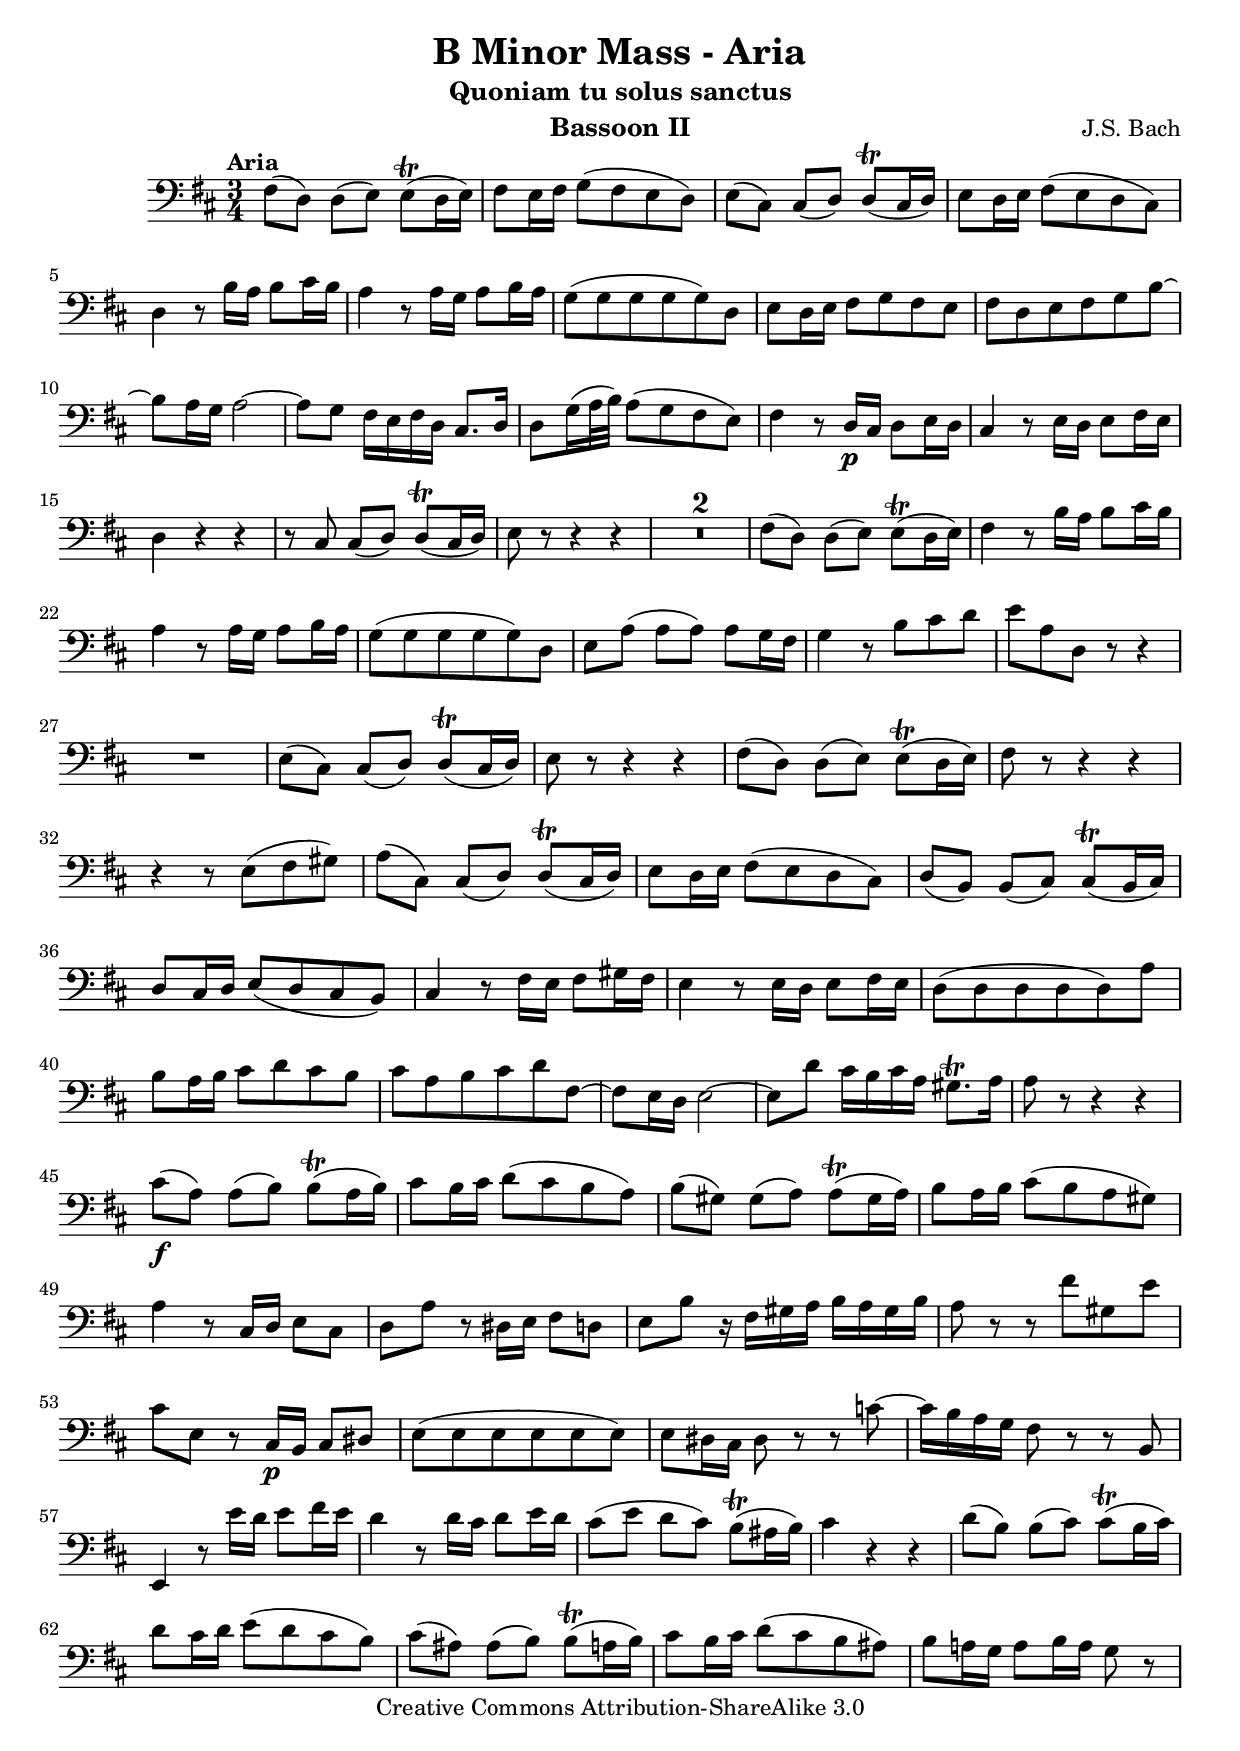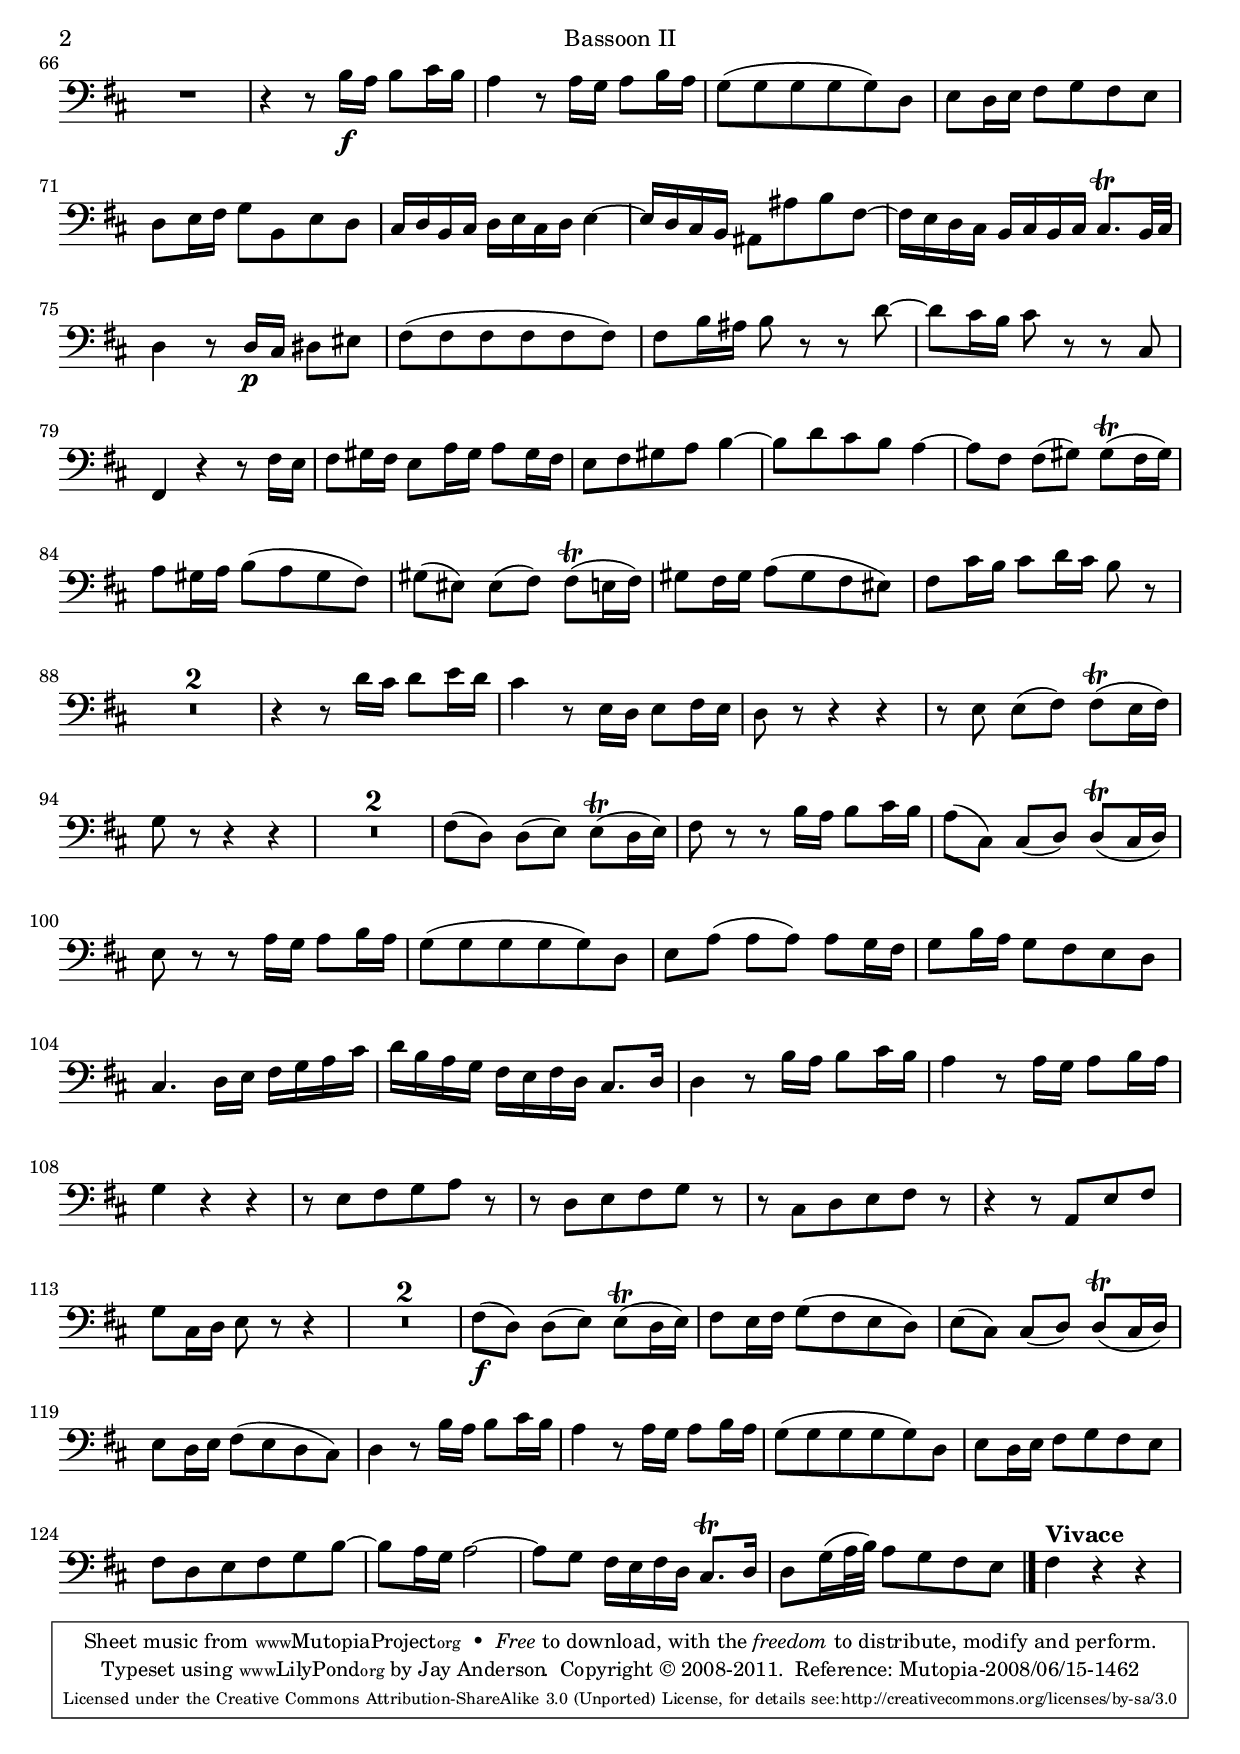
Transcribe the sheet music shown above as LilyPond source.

\version "2.14.1"

\include "defs.ily" 
\version "2.14.1"

bassoonTwoAria = \relative c
{
  \clef bass
  \key d \major
  fis8( d) d( e) e(\trill d16 e) |
  fis8 e16 fis g8( fis e d) |
  e( cis) cis( d) d(\trill cis16 d) |
  e8 d16 e fis8( e d cis) |
  d4 r8 b'16 a b8 cis16 b |
  a4 r8 a16 g a8 b16 a |
  g8( g g g g) d |
  e8 d16 e fis8 g fis e |
  fis d e fis g b~ |
  b a16 g a2~ |
  a8 g fis16 e fis d cis8. d16 |
  d8 g16( a32 b) a8( g fis e) |
  fis4 r8 d16\p cis d8 e16 d |
  cis4 r8 e16 d e8 fis16 e |
  d4 r r |
  r8 cis cis( d) d(\trill cis16 d) |
  e8 r r4 r |
  R2.*2 |
  fis8( d) d( e) e(\trill d16 e) |
  fis4 r8 b16 a b8 cis16 b |
  a4 r8 a16 g a8 b16 a |
  g8( g g g g) d |
  e a( a a) a g16 fis |
  g4 r8 b cis d |
  e a, d, r r4 |
  R2. |
  e8( cis) cis( d) d(\trill cis16 d) |
  e8 r r4 r |
  fis8( d) d( e) e(\trill d16 e) |
  fis8 r r4 r |
  r r8 e( fis gis) |
  a( cis,) cis( d) d(\trill cis16 d) |
  e8 d16 e fis8( e d cis) |
  d( b) b( cis) cis(\trill b16 cis) |
  d8 cis16 d e8( d cis b) |
  cis4 r8 fis16 e fis8 gis16 fis |
  e4 r8 e16 d e8 fis16 e |
  d8( d d d d) a' |
  b a16 b cis8 d cis b |
  cis a b cis d fis,~ |
  fis e16 d e2~ |
  e8 d' cis16 b cis a gis8.\trill a16 |
  a8 r r4 r |
  cis8(\f a) a( b) b( \trill a16 b) |
  cis8 b16 cis d8( cis b a) |
  b( gis) gis( a) a(\trill gis16 a) |
  b8 a16 b cis8( b a gis) |
  a4 r8 cis,16 d e8 cis |
  d a' r8 dis,16 e fis8 d |
  e b' r16 fis gis a b a gis b |
  a8 r r fis' gis, e' |
  cis e, r8 cis16\p b cis8 dis |
  e( e e e e e) |
  e dis16 cis dis8 r r c'~ |
  c16 b a g fis8 r r b, |
  e,4 r8 e''16 d e8 fis16 e |
  d4 r8 d16 cis d8 e16 d |
  cis8( e d cis) b(\trill ais16 b) |
  cis4 r r |
  d8( b) b( cis) cis(\trill b16 cis) |
  d8 cis16 d e8( d cis b) |
  cis( ais) ais( b) b(\trill a16 b) |
  cis8 b16 cis d8( cis b ais) |
  b8 a16 g a8 b16 a g8 r |
  R2. |
  r4 r8 b16\f a b8 cis16 b |
  a4 r8 a16 g a8 b16 a |
  g8( g g g g) d |
  e8 d16 e fis8 g fis e |
  d8 e16 fis g8 b, e d |
  cis16 d b cis d e cis d e4~ |
  e16 d cis b ais8 ais' b fis~ |
  fis16 e d cis b cis b cis cis8.\trill b32 cis |
  d4 r8 d16\p cis dis8 eis |
  fis( fis fis fis fis fis) |
  fis b16 ais b8 r r d~ |
  d cis16 b cis8 r r cis, |
  fis,4 r r8 fis'16 e |
  fis8 gis16 fis e8 a16 gis a8 gis16 fis |
  e8 fis gis a b4~ |
  b8 d cis b a4~ |
  a8 fis fis( gis) gis(\trill fis16 gis) |
  a8 gis16 a b8( a gis fis) |
  gis( eis) eis( fis) fis(\trill e16 fis) |
  gis8 fis16 gis a8( gis fis eis) |
  fis8 cis'16 b cis8 d16 cis b8 r |
  R2.*2 |
  r4 r8 d16 cis d8 e16 d |
  cis4 r8 e,16 d e8 fis16 e |
  d8 r r4 r |
  r8 e e( fis) fis(\trill e16 fis) |
  g8 r r4 r |
  R2.*2 |
  fis8( d) d( e) e(\trill d16 e) |
  fis8 r r b16 a b8 cis16 b |
  a8( cis,) cis( d) d(\trill cis16 d) |
  e8 r r a16 g a8 b16 a |
  g8( g g g g) d |
  e a( a a) a g16 fis |
  g8 b16 a g8 fis e d |
  cis4. d16 e fis g a cis |
  d b a g fis e fis d cis8. d16 |
  d4 r8 b'16 a b8 cis16 b |
  a4 r8 a16 g a8 b16 a |
  g4 r r |
  r8 e fis g a r |
  r d, e fis g r |
  r cis, d e fis r |
  r4 r8 a, e' fis |
  g cis,16 d e8 r r4 |
  R2.*2 |
  fis8(\f d) d( e) e(\trill d16 e) |
  fis8 e16 fis g8( fis e d) |
  e( cis) cis( d) d(\trill cis16 d) |
  e8 d16 e fis8( e d cis) |
  d4 r8 b'16 a b8 cis16 b |
  a4 r8 a16 g a8 b16 a |
  g8( g g g g) d |
  e8 d16 e fis8 g fis e |
  fis d e fis g b~ |
  b a16 g a2~ |
  a8 g fis16 e fis d cis8.\trill d16 |
  d8 g16( a32 b) a8 g fis e |

  %vivace
  fis4 r r |
}
 

instrument = "Bassoon II"

notes = \bassoonTwoAria

\version "2.14.1"

\include "defs.ily"

\book
{
  \include "header.ily"
  \score
  {
    \new Staff
    {
      << \notes \outlineAria >>
    }
  }
}

